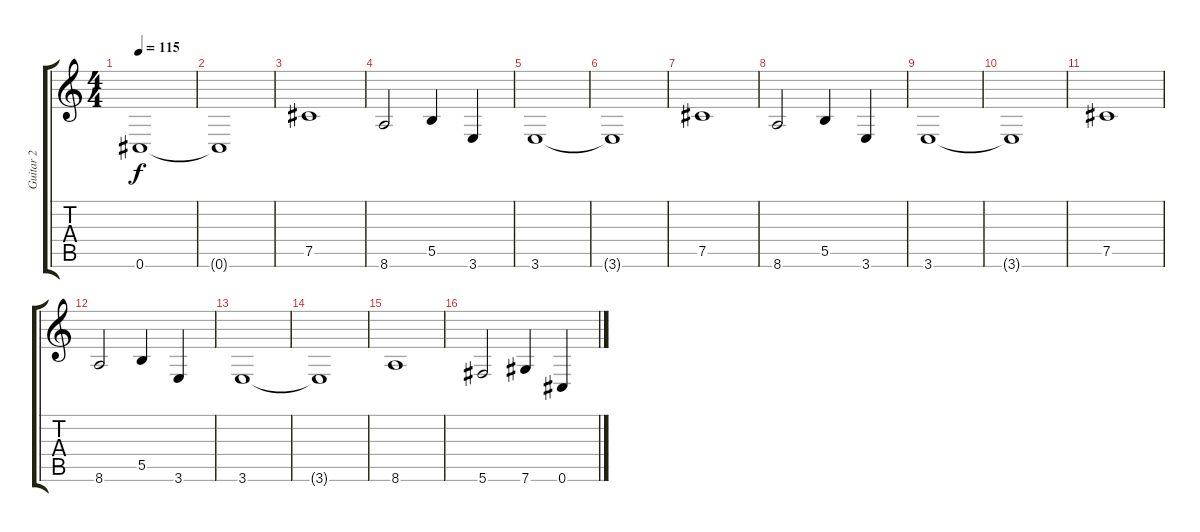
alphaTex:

\track ("Guitar 2" "Guitar 2") {instrument distortionguitar}
\staff {score tabs}
\tuning (Db4 Ab3 E3 B2 Gb2 Db2) {hide}
\ts (4 4)
\tempo 115
\clef g2
\ks c
0.6.1{dy f} |
0.6{t}.1 |
7.5.1 |
8.6.2 5.5.4 3.6.4 |
3.6.1 |
3.6{t}.1 |
7.5.1 |
8.6.2 5.5.4 3.6.4 |
3.6.1 |
3.6{t}.1 |
7.5.1 |
8.6.2 5.5.4 3.6.4 |
3.6.1 |
3.6{t}.1 |
8.6.1 |
5.6.2 7.6.4 0.6.4
